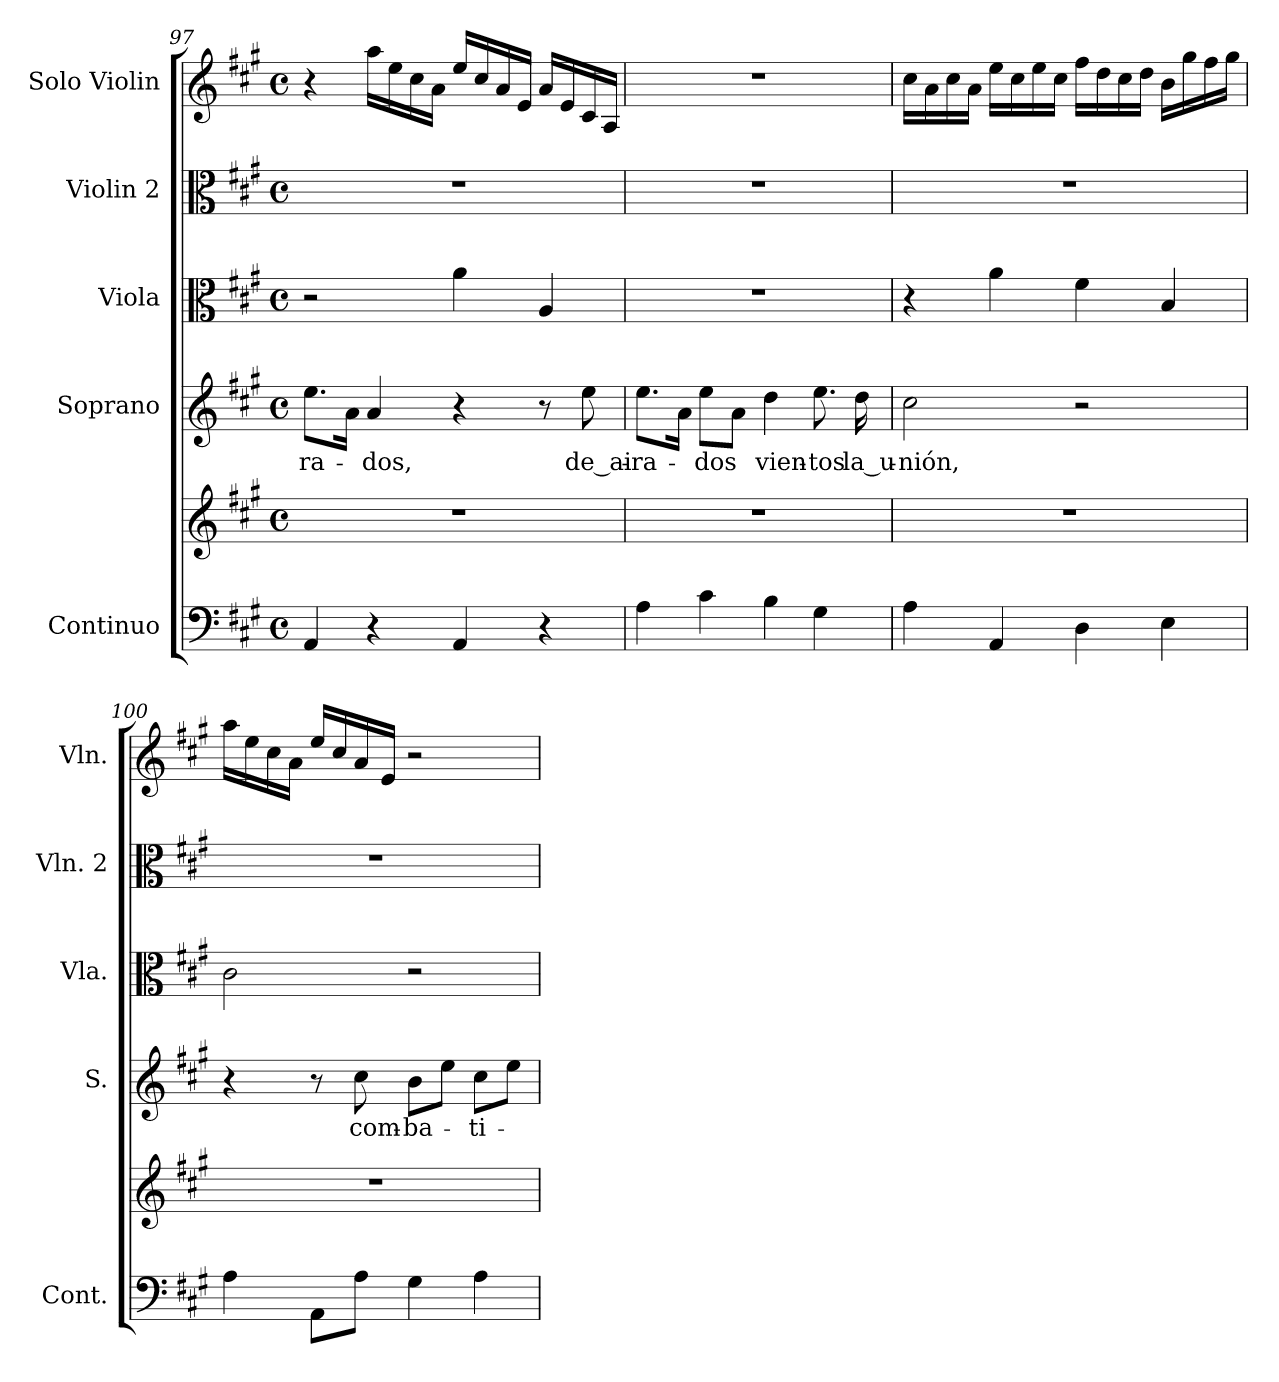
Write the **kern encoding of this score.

**kern	**kern	**kern	**text	**kern	**kern	**kern
*part5	*part5	*part4	*part4	*part3	*part2	*part1
*staff6	*staff5	*staff4	*staff4	*staff3	*staff2	*staff1
*I"Continuo	*	*I"Soprano	*	*I"Viola	*I"Violin 2	*I"Solo Violin
*I'Cont.	*	*I'S.	*	*I'Vla.	*I'Vln. 2	*I'Vln.
*clefF4	*clefG2	*clefG2	*	*clefC3	*clefC3	*clefG2
*k[f#c#g#]	*k[f#c#g#]	*k[f#c#g#]	*	*k[f#c#g#]	*k[f#c#g#]	*k[f#c#g#]
*A:	*A:	*A:	*	*A:	*A:	*A:
*M4/4	*M4/4	*M4/4	*	*M4/4	*M4/4	*M4/4
*met(c)	*met(c)	*met(c)	*	*met(c)	*met(c)	*met(c)
=97	=97	=97	=97	=97	=97	=97
!	!	!	!LO:LY:b:color=#000000	!	!	!
4AAi/	1r	8.eei\L	-ra-	2r	1r	4r
.	.	16ai\Jk	.	.	.	.
!	!	!	!LO:LY:b:color=#000000	!	!	!
4r	.	4ai/	-dos,	.	.	16aai\LL
.	.	.	.	.	.	16eei\
.	.	.	.	.	.	16cc#i\
.	.	.	.	.	.	16ai\JJ
4AAi/	.	4r	.	4ai\	.	16eei/LL
.	.	.	.	.	.	16cc#i/
.	.	.	.	.	.	16ai/
.	.	.	.	.	.	16ei/JJ
4r	.	8r	.	4Ai/	.	16ai/LL
.	.	.	.	.	.	16ei/
!	!	!	!LO:LY:b:color=#000000	!	!	!
.	.	8eei\	de_ai-	.	.	16c#i/
.	.	.	.	.	.	16Ai/JJ
=98	=98	=98	=98	=98	=98	=98
!	!	!	!LO:LY:b:color=#000000	!	!	!
4Ai\	1r	8.eei\L	-ra-	1r	1r	1r
.	.	16ai\Jk	.	.	.	.
!	!	!	!LO:LY:b:color=#000000	!	!	!
4c#i\	.	8eei\L	-dos	.	.	.
.	.	8ai\J	.	.	.	.
!	!	!	!LO:LY:b:color=#000000	!	!	!
4Bi\	.	4ddi\	vien-	.	.	.
!	!	!	!LO:LY:b:color=#000000	!	!	!
4G#i\	.	8.eei\	-tos	.	.	.
!	!	!	!LO:LY:b:color=#000000	!	!	!
.	.	16ddi\	la_u-	.	.	.
!!LO:LB:g=z
=99	=99	=99	=99	=99	=99	=99
!	!	!	!LO:LY:b:color=#000000	!	!	!
4Ai\	1r	2cc#i\	-nión,	4r	1r	16cc#i\LL
.	.	.	.	.	.	16ai\
.	.	.	.	.	.	16cc#i\
.	.	.	.	.	.	16ai\JJ
4AAi/	.	.	.	4ai\	.	16eei\LL
.	.	.	.	.	.	16cc#i\
.	.	.	.	.	.	16eei\
.	.	.	.	.	.	16cc#i\JJ
4Di\	.	2r	.	4f#i\	.	16ff#i\LL
.	.	.	.	.	.	16ddi\
.	.	.	.	.	.	16cc#i\
.	.	.	.	.	.	16ddi\JJ
4Ei\	.	.	.	4Bi/	.	16bi\LL
.	.	.	.	.	.	16gg#i\
.	.	.	.	.	.	16ff#i\
.	.	.	.	.	.	16gg#i\JJ
=100	=100	=100	=100	=100	=100	=100
4Ai\	1r	4r	.	2c#i\	1r	16aai\LL
.	.	.	.	.	.	16eei\
.	.	.	.	.	.	16cc#i\
.	.	.	.	.	.	16ai\JJ
8AAi\L	.	8r	.	.	.	16eei/LL
.	.	.	.	.	.	16cc#i/
!	!	!	!LO:LY:b:color=#000000	!	!	!
8Ai\J	.	8cc#i\	com-	.	.	16ai/
.	.	.	.	.	.	16ei/JJ
!	!	!	!LO:LY:b:color=#000000	!	!	!
4G#i\	.	8bi\L	-ba-	2r	.	2r
.	.	8eei\J	.	.	.	.
!	!	!	!LO:LY:b:color=#000000	!	!	!
4Ai\	.	8cc#i\L	-ti-	.	.	.
.	.	8eei\J	.	.	.	.
=	=	=	=	=	=	=
*-	*-	*-	*-	*-	*-	*-
